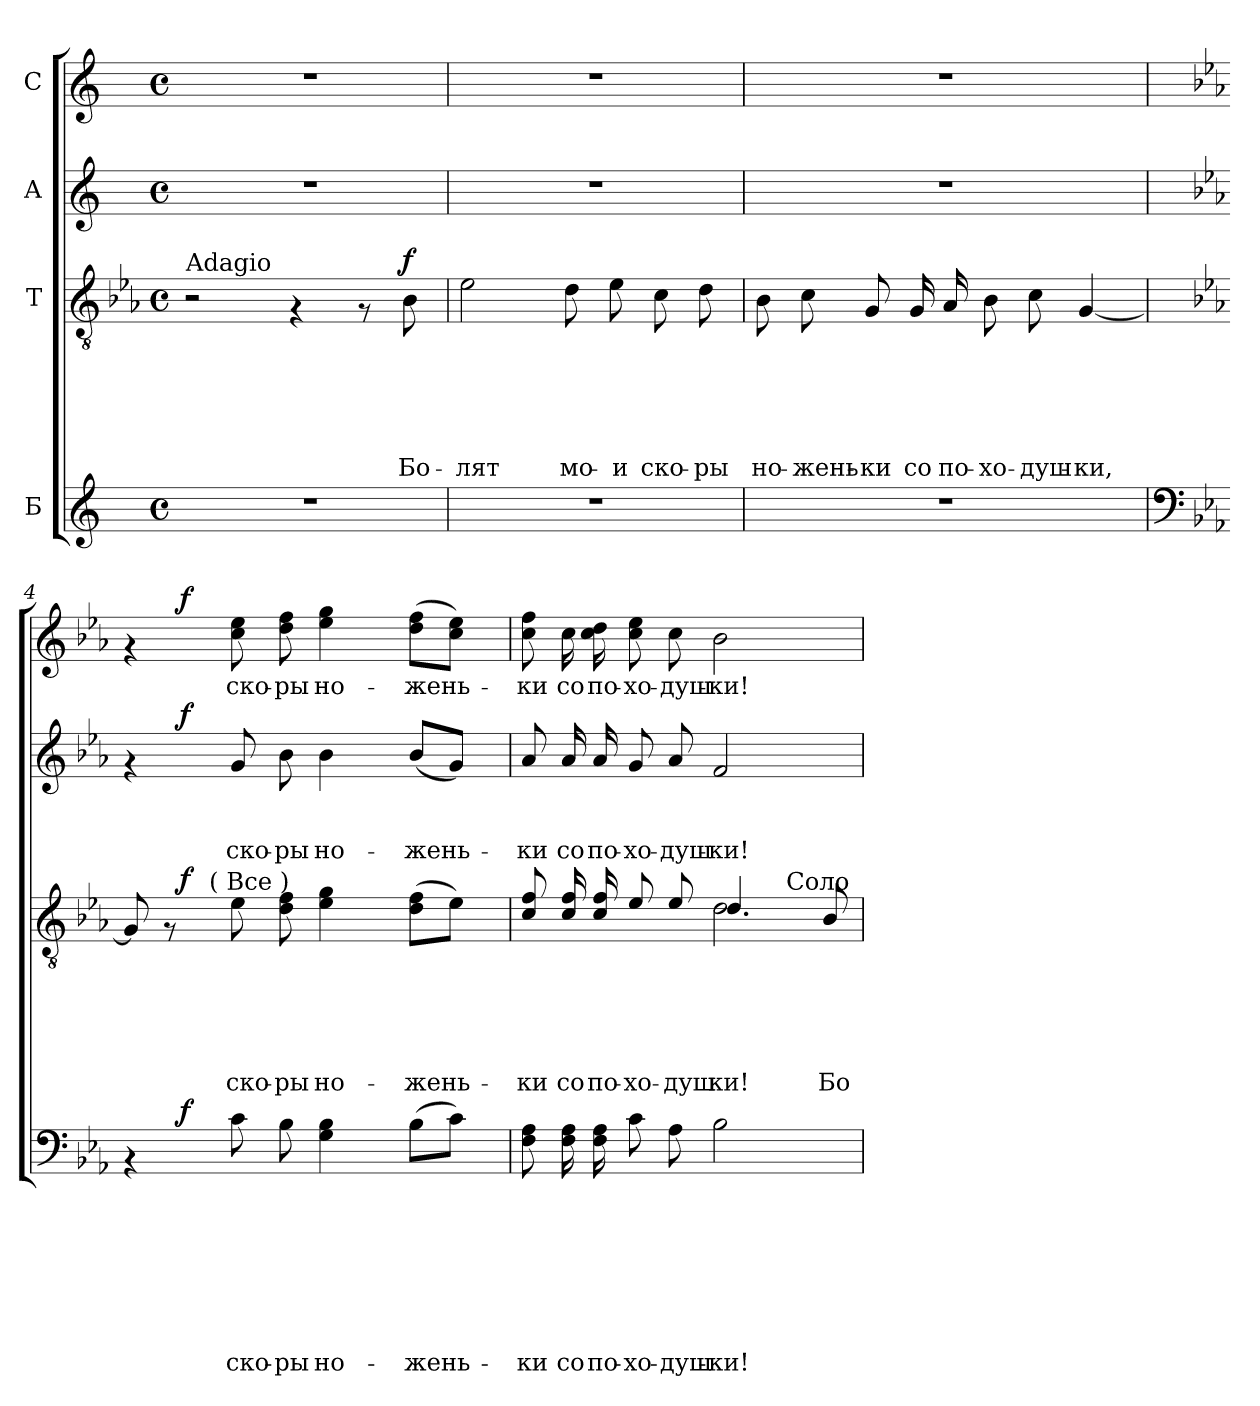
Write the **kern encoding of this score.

**kern	**text	**text	**text	**text	**text	**text	**text	**text	**dynam	**kern	**text	**text	**text	**text	**text	**text	**dynam	**kern	**text	**text	**text	**dynam	**kern	**text	**dynam
*part4	*part4	*part4	*part4	*part4	*part4	*part4	*part4	*part4	*part4	*part3	*part3	*part3	*part3	*part3	*part3	*part3	*part3	*part2	*part2	*part2	*part2	*part2	*part1	*part1	*part1
*staff4	*staff4	*staff4	*staff4	*staff4	*staff4	*staff4	*staff4	*staff4	*staff4	*staff3	*staff3	*staff3	*staff3	*staff3	*staff3	*staff3	*staff3	*staff2	*staff2	*staff2	*staff2	*staff2	*staff1	*staff1	*staff1
*I"Б	*	*	*	*	*	*	*	*	*	*I"Т	*	*	*	*	*	*	*	*I"А	*	*	*	*	*I"С	*	*
!!LO:PB:g=z
*clefG2	*	*	*	*	*	*	*	*	*	*clefGv2	*	*	*	*	*	*	*	*clefG2	*	*	*	*	*clefG2	*	*
*k[]	*	*	*	*	*	*	*	*	*	*k[b-e-a-]	*	*	*	*	*	*	*	*k[]	*	*	*	*	*k[]	*	*
*C:	*	*	*	*	*	*	*	*	*	*E-:	*	*	*	*	*	*	*	*C:	*	*	*	*	*C:	*	*
*M4/4	*	*	*	*	*	*	*	*	*	*M4/4	*	*	*	*	*	*	*	*M4/4	*	*	*	*	*M4/4	*	*
*met(c)	*	*	*	*	*	*	*	*	*	*met(c)	*	*	*	*	*	*	*	*met(c)	*	*	*	*	*met(c)	*	*
=1	=1	=1	=1	=1	=1	=1	=1	=1	=1	=1	=1	=1	=1	=1	=1	=1	=1	=1	=1	=1	=1	=1	=1	=1	=1
!	!	!	!	!	!	!	!	!	!	!LO:TX:a:t=Adagio	!	!	!	!	!	!	!	!	!	!	!	!	!	!	!
1r	.	.	.	.	.	.	.	.	.	2r	.	.	.	.	.	.	.	1r	.	.	.	.	1r	.	.
.	.	.	.	.	.	.	.	.	.	4rF	.	.	.	.	.	.	.	.	.	.	.	.	.	.	.
.	.	.	.	.	.	.	.	.	.	8rF	.	.	.	.	.	.	.	.	.	.	.	.	.	.	.
!	!	!	!	!	!	!	!	!	!	!	!	!	!	!	!	!LO:LY:b	!LO:DY:a	!	!	!	!	!	!	!	!
.	.	.	.	.	.	.	.	.	.	8B-\	.	.	.	.	.	Бо-	f	.	.	.	.	.	.	.	.
=2	=2	=2	=2	=2	=2	=2	=2	=2	=2	=2	=2	=2	=2	=2	=2	=2	=2	=2	=2	=2	=2	=2	=2	=2	=2
!	!	!	!	!	!	!	!	!	!	!	!	!	!	!	!	!LO:LY:b	!	!	!	!	!	!	!	!	!
1r	.	.	.	.	.	.	.	.	.	2e-\	.	.	.	.	.	-лят	.	1r	.	.	.	.	1r	.	.
!	!	!	!	!	!	!	!	!	!	!	!	!	!	!	!	!LO:LY:b	!	!	!	!	!	!	!	!	!
.	.	.	.	.	.	.	.	.	.	8d\	.	.	.	.	.	мо-	.	.	.	.	.	.	.	.	.
!	!	!	!	!	!	!	!	!	!	!	!	!	!	!	!	!LO:LY:b	!	!	!	!	!	!	!	!	!
.	.	.	.	.	.	.	.	.	.	8e-\	.	.	.	.	.	-и	.	.	.	.	.	.	.	.	.
!	!	!	!	!	!	!	!	!	!	!	!	!	!	!	!	!LO:LY:b	!	!	!	!	!	!	!	!	!
.	.	.	.	.	.	.	.	.	.	8c\	.	.	.	.	.	ско-	.	.	.	.	.	.	.	.	.
!	!	!	!	!	!	!	!	!	!	!	!	!	!	!	!	!LO:LY:b	!	!	!	!	!	!	!	!	!
.	.	.	.	.	.	.	.	.	.	8d\	.	.	.	.	.	-ры	.	.	.	.	.	.	.	.	.
=3	=3	=3	=3	=3	=3	=3	=3	=3	=3	=3	=3	=3	=3	=3	=3	=3	=3	=3	=3	=3	=3	=3	=3	=3	=3
!	!	!	!	!	!	!	!	!	!	!	!	!	!	!	!	!LO:LY:b	!	!	!	!	!	!	!	!	!
1r	.	.	.	.	.	.	.	.	.	8B-\	.	.	.	.	.	но-	.	1r	.	.	.	.	1r	.	.
!	!	!	!	!	!	!	!	!	!	!	!	!	!	!	!	!LO:LY:b	!	!	!	!	!	!	!	!	!
.	.	.	.	.	.	.	.	.	.	8c\	.	.	.	.	.	-жень-	.	.	.	.	.	.	.	.	.
!	!	!	!	!	!	!	!	!	!	!	!	!	!	!	!	!LO:LY:b	!	!	!	!	!	!	!	!	!
.	.	.	.	.	.	.	.	.	.	8G/	.	.	.	.	.	-ки	.	.	.	.	.	.	.	.	.
!	!	!	!	!	!	!	!	!	!	!	!	!	!	!	!	!LO:LY:b	!	!	!	!	!	!	!	!	!
.	.	.	.	.	.	.	.	.	.	16G/	.	.	.	.	.	со	.	.	.	.	.	.	.	.	.
!	!	!	!	!	!	!	!	!	!	!	!	!	!	!	!	!LO:LY:b	!	!	!	!	!	!	!	!	!
.	.	.	.	.	.	.	.	.	.	16A-/	.	.	.	.	.	по-	.	.	.	.	.	.	.	.	.
!	!	!	!	!	!	!	!	!	!	!	!	!	!	!	!	!LO:LY:b	!	!	!	!	!	!	!	!	!
.	.	.	.	.	.	.	.	.	.	8B-\	.	.	.	.	.	-хо-	.	.	.	.	.	.	.	.	.
!	!	!	!	!	!	!	!	!	!	!	!	!	!	!	!	!LO:LY:b	!	!	!	!	!	!	!	!	!
.	.	.	.	.	.	.	.	.	.	8c\	.	.	.	.	.	-душ-	.	.	.	.	.	.	.	.	.
!	!	!	!	!	!	!	!	!	!	!	!	!	!	!	!	!LO:LY:b	!	!	!	!	!	!	!	!	!
.	.	.	.	.	.	.	.	.	.	[<4G/	.	.	.	.	.	-ки,	.	.	.	.	.	.	.	.	.
!!LO:LB:g=z
=4	=4	=4	=4	=4	=4	=4	=4	=4	=4	=4	=4	=4	=4	=4	=4	=4	=4	=4	=4	=4	=4	=4	=4	=4	=4
*clefF4	*	*	*	*	*	*	*	*	*	*	*	*	*	*	*	*	*	*	*	*	*	*	*	*	*
*k[b-e-a-]	*	*	*	*	*	*	*	*	*	*	*	*	*	*	*	*	*	*k[b-e-a-]	*	*	*	*	*k[b-e-a-]	*	*
*E-:	*	*	*	*	*	*	*	*	*	*	*	*	*	*	*	*	*	*E-:	*	*	*	*	*E-:	*	*
*^	*	*	*	*	*	*	*	*	*	*^	*	*	*	*	*	*	*	*^	*	*	*	*	*^	*	*
*	*	*	*	*	*	*	*	*	*	*	*	*^	*	*	*	*	*	*	*	*	*	*	*	*	*	*	*	*	*
4rAA	8ryy	.	.	.	.	.	.	.	.	.	8G/]	8ryy	8ryy	.	.	.	.	.	.	.	4rf	8ryy	.	.	.	.	4rf	8ryy	.	.
.	32ryy	.	.	.	.	.	.	.	.	.	8rF	32ryy	16ryy	.	.	.	.	.	.	.	.	32ryy	.	.	.	.	.	32ryy	.	.
!	!	!	!	!	!	!	!	!	!	!LO:DY:a	!	!	!	!	!	!	!	!	!	!LO:DY:a	!	!	!	!	!	!LO:DY:a	!	!	!	!LO:DY:a
.	2ryy	.	.	.	.	.	.	.	.	f	.	2ryy	.	.	.	.	.	.	.	f	.	2ryy	.	.	.	f	.	2ryy	.	f
.	.	.	.	.	.	.	.	.	.	.	.	.	64ryy	.	.	.	.	.	.	.	.	.	.	.	.	.	.	.	.	.
!	!	!	!	!	!	!	!	!	!	!	!	!	!LO:TX:a:t=( Все )	!	!	!	!	!	!	!	!	!	!	!	!	!	!	!	!	!
.	.	.	.	.	.	.	.	.	.	.	.	.	2ryy	.	.	.	.	.	.	.	.	.	.	.	.	.	.	.	.	.
!	!	!	!	!	!	!	!	!	!LO:LY:b	!	!	!	!	!	!	!	!	!	!LO:LY:b	!	!	!	!	!	!LO:LY:b	!	!	!	!LO:LY:b	!
8c\	.	.	.	.	.	.	.	.	ско-	.	8e-\	.	.	.	.	.	.	.	ско-	.	8g/	.	.	.	ско-	.	8cc\ 8ee-\	.	ско-	.
!	!	!	!	!	!	!	!	!	!LO:LY:b	!	!	!	!	!	!	!	!	!	!LO:LY:b	!	!	!	!	!	!LO:LY:b	!	!	!	!LO:LY:b	!
8B-\	.	.	.	.	.	.	.	.	-ры	.	8d\ 8f\	.	.	.	.	.	.	.	-ры	.	8b-\	.	.	.	-ры	.	8dd\ 8ff\	.	-ры	.
!	!	!	!	!	!	!	!	!	!LO:LY:b	!	!	!	!	!	!	!	!	!	!LO:LY:b	!	!	!	!	!	!LO:LY:b	!	!	!	!LO:LY:b	!
4G\ 4B-\	.	.	.	.	.	.	.	.	но-	.	4e-\ 4g\	.	.	.	.	.	.	.	но-	.	4b-\	.	.	.	но-	.	4ee-\ 4gg\	.	но-	.
.	4ryy	.	.	.	.	.	.	.	.	.	.	4ryy	.	.	.	.	.	.	.	.	.	4ryy	.	.	.	.	.	4ryy	.	.
.	.	.	.	.	.	.	.	.	.	.	.	.	4ryy	.	.	.	.	.	.	.	.	.	.	.	.	.	.	.	.	.
!	!	!	!	!	!	!	!	!	!LO:LY:b	!	!	!	!	!	!	!	!	!	!LO:LY:b	!	!	!	!	!	!LO:LY:b	!	!	!	!LO:LY:b	!
(>8B-\L	.	.	.	.	.	.	.	.	-жень-	.	(>8d\ 8f\L	.	.	.	.	.	.	.	-жень-	.	(<8b-/L	.	.	.	-жень-	.	(>8dd\ 8ff\L	.	-жень-	.
8c\J)	.	.	.	.	.	.	.	.	.	.	8e-\J)	.	.	.	.	.	.	.	.	.	8g/J)	.	.	.	.	.	8cc\ 8ee-\J)	.	.	.
.	16.ryy	.	.	.	.	.	.	.	.	.	.	16.ryy	.	.	.	.	.	.	.	.	.	16.ryy	.	.	.	.	.	16.ryy	.	.
.	.	.	.	.	.	.	.	.	.	.	.	.	32.ryy	.	.	.	.	.	.	.	.	.	.	.	.	.	.	.	.	.
=5	=5	=5	=5	=5	=5	=5	=5	=5	=5	=5	=5	=5	=5	=5	=5	=5	=5	=5	=5	=5	=5	=5	=5	=5	=5	=5	=5	=5	=5	=5
!	!	!	!	!	!	!	!	!	!LO:LY:b	!	!	!	!	!	!	!	!	!	!LO:LY:b	!	!	!	!	!	!LO:LY:b	!	!	!	!LO:LY:b	!
*	*	*	*	*	*	*	*	*	*	*	*	*	*	*	*	*	*	*	*	*	*v	*v	*	*	*	*	*	*	*	*
*v	*v	*	*	*	*	*	*	*	*	*	*	*	*	*	*	*	*	*	*	*	*	*	*	*	*	*v	*v	*	*
8F\ 8A-\	.	.	.	.	.	.	.	-ки	.	8c/ 8f/	2ryy	2ryy	.	.	.	.	.	-ки	.	8a-/	.	.	-ки	.	8cc\ 8ff\	-ки	.
!	!	!	!	!	!	!	!	!LO:LY:b	!	!	!	!	!	!	!	!	!	!LO:LY:b	!	!	!	!	!LO:LY:b	!	!	!LO:LY:b	!
16F\ 16A-\	.	.	.	.	.	.	.	со	.	16c/ 16f/	.	.	.	.	.	.	.	со	.	16a-/	.	.	со	.	16cc\	со	.
!	!	!	!	!	!	!	!	!LO:LY:b	!	!	!	!	!	!	!	!	!	!LO:LY:b	!	!	!	!	!LO:LY:b	!	!	!LO:LY:b	!
16F\ 16A-\	.	.	.	.	.	.	.	по-	.	16c/ 16f/	.	.	.	.	.	.	.	по-	.	16a-/	.	.	по-	.	16cc\ 16dd\	по-	.
!	!	!	!	!	!	!	!	!LO:LY:b	!	!	!	!	!	!	!	!	!	!LO:LY:b	!	!	!	!	!LO:LY:b	!	!	!LO:LY:b	!
8c\	.	.	.	.	.	.	.	-хо-	.	8e-/	.	.	.	.	.	.	.	-хо-	.	8g/	.	.	-хо-	.	8cc\ 8ee-\	-хо-	.
!	!	!	!	!	!	!	!	!LO:LY:b	!	!	!	!	!	!	!	!	!	!LO:LY:b	!	!	!	!	!LO:LY:b	!	!	!LO:LY:b	!
8A-\	.	.	.	.	.	.	.	-душ-	.	8e-/	.	.	.	.	.	.	.	-душ-	.	8a-/	.	.	-душ-	.	8cc\	-душ-	.
!	!	!	!	!	!	!	!	!LO:LY:b	!	!	!	!	!	!	!	!	!	!LO:LY:b	!	!	!	!	!LO:LY:b	!	!	!LO:LY:b	!
2B-\	.	.	.	.	.	.	.	-ки!	.	4ryy	2d\	4.d/	.	.	.	.	.	-ки!	.	2f/	.	.	-ки!	.	2b-\	-ки!	.
.	.	.	.	.	.	.	.	.	.	64ryy	.	.	.	.	.	.	.	.	.	.	.	.	.	.	.	.	.
!	!	!	!	!	!	!	!	!	!	!LO:TX:a:t=Соло	!	!	!	!	!	!	!	!	!	!	!	!	!	!	!	!	!
.	.	.	.	.	.	.	.	.	.	8...ryy	.	.	.	.	.	.	.	.	.	.	.	.	.	.	.	.	.
!	!	!	!	!	!	!	!	!	!	!	!	!	!	!	!	!	!	!LO:LY:b	!	!	!	!	!	!	!	!	!
.	.	.	.	.	.	.	.	.	.	.	.	8B-/	.	.	.	.	.	Бо-	.	.	.	.	.	.	.	.	.
*	*	*	*	*	*	*	*	*	*	*v	*v	*v	*	*	*	*	*	*	*	*	*	*	*	*	*	*	*
=	=	=	=	=	=	=	=	=	=	=	=	=	=	=	=	=	=	=	=	=	=	=	=	=	=
*-	*-	*-	*-	*-	*-	*-	*-	*-	*-	*-	*-	*-	*-	*-	*-	*-	*-	*-	*-	*-	*-	*-	*-	*-	*-
